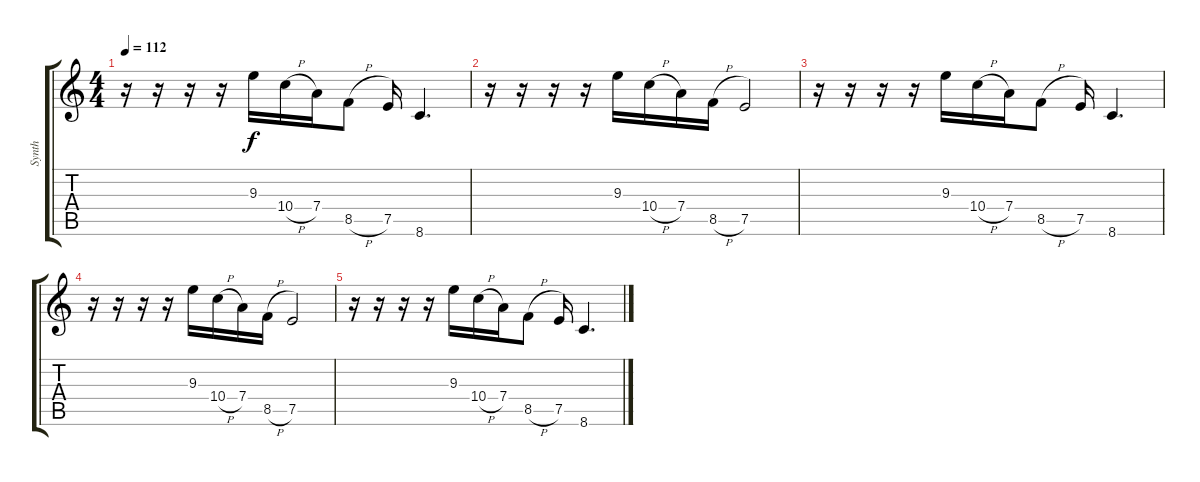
\track ("Synth" "Synth") {instrument synthbass1}
\staff {score tabs}
\tuning (E4 B3 G3 D3 A2 E2) {hide}
\ts (4 4)
\tempo 112
\clef g2
\ks c
r.16{dy f} r.16 r.16 r.16 9.3.16 10.4{h}.16 7.4.16 8.5{h}.8 7.5.16 8.6.4{d} |
r.16 r.16 r.16 r.16 9.3.16 10.4{h}.16 7.4.16 8.5{h}.16 7.5.2 |
r.16 r.16 r.16 r.16 9.3.16 10.4{h}.16 7.4.16 8.5{h}.8 7.5.16 8.6.4{d} |
r.16 r.16 r.16 r.16 9.3.16 10.4{h}.16 7.4.16 8.5{h}.16 7.5.2 |
r.16 r.16 r.16 r.16 9.3.16 10.4{h}.16 7.4.16 8.5{h}.8 7.5.16 8.6.4{d}
